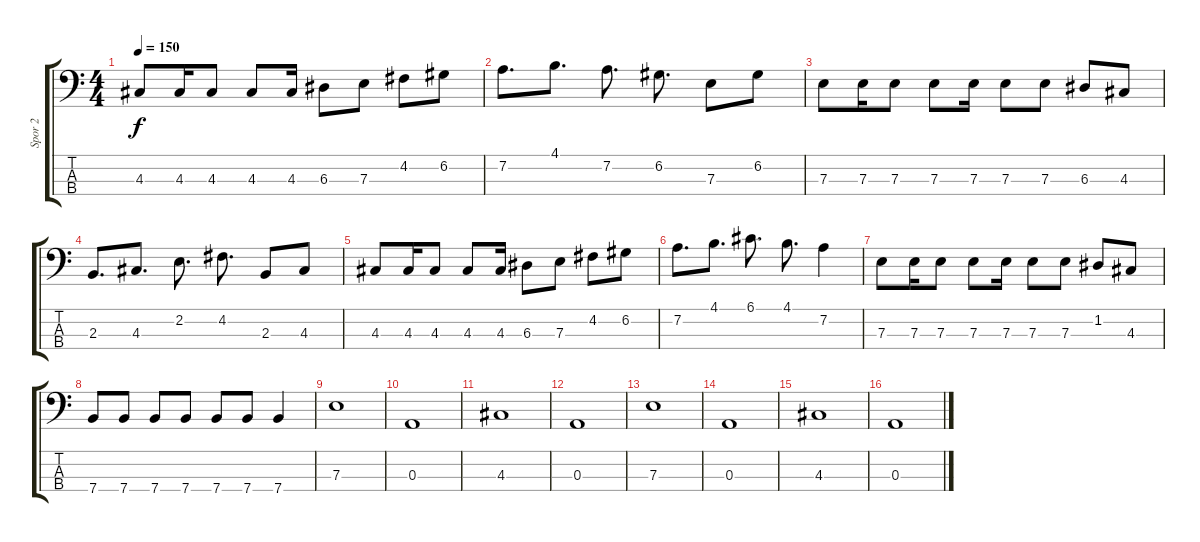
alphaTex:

\track ("Spor 2" "Spor 2") {instrument electricbassfinger}
\staff {score tabs}
\tuning (G2 D2 A1 E1) {hide}
\ts (4 4)
\tempo 150
\clef f4
\ks c
4.3.8{dy f} 4.3.16 4.3.8 4.3.8 4.3.16 6.3.8 7.3.8 4.2.8 6.2.8 |
7.2.8{d} 4.1.8{d} 7.2.8{d} 6.2.8{d} 7.3.8 6.2.8 |
7.3.8 7.3.16 7.3.8 7.3.8 7.3.16 7.3.8 7.3.8 6.3.8 4.3.8 |
2.3.8{d} 4.3.8{d} 2.2.8{d} 4.2.8{d} 2.3.8 4.3.8 |
4.3.8 4.3.16 4.3.8 4.3.8 4.3.16 6.3.8 7.3.8 4.2.8 6.2.8 |
7.2.8{d} 4.1.8{d} 6.1.8{d} 4.1.8{d} 7.2.4 |
7.3.8 7.3.16 7.3.8 7.3.8 7.3.16 7.3.8 7.3.8 1.2.8 4.3.8 |
7.4.8 7.4.8 7.4.8 7.4.8 7.4.8 7.4.8 7.4.4 |
7.3.1 |
0.3.1 |
4.3.1 |
0.3.1 |
7.3.1 |
0.3.1 |
4.3.1 |
0.3.1
